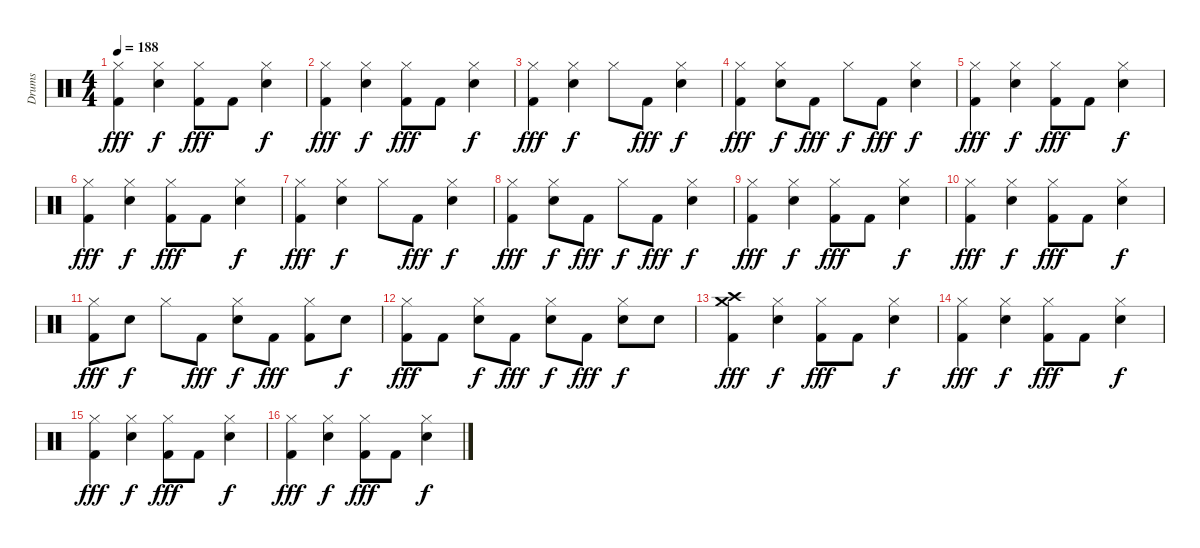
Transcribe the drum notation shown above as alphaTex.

\track ("Drums" "Drums") {instrument percussion}
\staff {score}
\articulation defaults
\ts (4 4)
\tempo 188
\clef neutral
\ks c
("Hi-Hat (closed)" "Kick (hit) 2").4{dy fff} ("Hi-Hat (closed)" "Electric Snare (hit)").4{dy f} ("Hi-Hat (closed)" "Kick (hit) 2").8{dy fff} "Kick (hit) 2".8 ("Hi-Hat (closed)" "Electric Snare (hit)").4{dy f} |
("Hi-Hat (closed)" "Kick (hit) 2").4{dy fff} ("Hi-Hat (closed)" "Electric Snare (hit)").4{dy f} ("Hi-Hat (closed)" "Kick (hit) 2").8{dy fff} "Kick (hit) 2".8 ("Hi-Hat (closed)" "Electric Snare (hit)").4{dy f} |
("Hi-Hat (closed)" "Kick (hit) 2").4{dy fff} ("Hi-Hat (closed)" "Electric Snare (hit)").4{dy f} "Hi-Hat (closed)".8 "Kick (hit) 2".8{dy fff} ("Hi-Hat (closed)" "Electric Snare (hit)").4{dy f} |
("Hi-Hat (closed)" "Kick (hit) 2").4{dy fff} ("Hi-Hat (closed)" "Electric Snare (hit)").8{dy f} "Kick (hit) 2".8{dy fff} "Hi-Hat (closed)".8{dy f} "Kick (hit) 2".8{dy fff} ("Hi-Hat (closed)" "Electric Snare (hit)").4{dy f} |
("Hi-Hat (closed)" "Kick (hit) 2").4{dy fff} ("Hi-Hat (closed)" "Electric Snare (hit)").4{dy f} ("Hi-Hat (closed)" "Kick (hit) 2").8{dy fff} "Kick (hit) 2".8 ("Hi-Hat (closed)" "Electric Snare (hit)").4{dy f} |
("Hi-Hat (closed)" "Kick (hit) 2").4{dy fff} ("Hi-Hat (closed)" "Electric Snare (hit)").4{dy f} ("Hi-Hat (closed)" "Kick (hit) 2").8{dy fff} "Kick (hit) 2".8 ("Hi-Hat (closed)" "Electric Snare (hit)").4{dy f} |
("Hi-Hat (closed)" "Kick (hit) 2").4{dy fff} ("Hi-Hat (closed)" "Electric Snare (hit)").4{dy f} "Hi-Hat (closed)".8 "Kick (hit) 2".8{dy fff} ("Hi-Hat (closed)" "Electric Snare (hit)").4{dy f} |
("Hi-Hat (closed)" "Kick (hit) 2").4{dy fff} ("Hi-Hat (closed)" "Electric Snare (hit)").8{dy f} "Kick (hit) 2".8{dy fff} "Hi-Hat (closed)".8{dy f} "Kick (hit) 2".8{dy fff} ("Hi-Hat (closed)" "Electric Snare (hit)").4{dy f} |
("Hi-Hat (closed)" "Kick (hit) 2").4{dy fff} ("Hi-Hat (closed)" "Electric Snare (hit)").4{dy f} ("Hi-Hat (closed)" "Kick (hit) 2").8{dy fff} "Kick (hit) 2".8 ("Hi-Hat (closed)" "Electric Snare (hit)").4{dy f} |
("Hi-Hat (closed)" "Kick (hit) 2").4{dy fff} ("Hi-Hat (closed)" "Electric Snare (hit)").4{dy f} ("Hi-Hat (closed)" "Kick (hit) 2").8{dy fff} "Kick (hit) 2".8 ("Hi-Hat (closed)" "Electric Snare (hit)").4{dy f} |
("Hi-Hat (closed)" "Kick (hit) 2").8{dy fff} "Electric Snare (hit)".8{dy f} "Hi-Hat (closed)".8 "Kick (hit) 2".8{dy fff} ("Hi-Hat (closed)" "Electric Snare (hit)").8{dy f} "Kick (hit) 2".8{dy fff} ("Hi-Hat (closed)" "Kick (hit) 2").8 "Electric Snare (hit)".8{dy f} |
("Hi-Hat (closed)" "Kick (hit) 2").8{dy fff} "Kick (hit) 2".8 ("Hi-Hat (closed)" "Electric Snare (hit)").8{dy f} "Kick (hit) 2".8{dy fff} ("Hi-Hat (closed)" "Electric Snare (hit)").8{dy f} "Kick (hit) 2".8{dy fff} ("Hi-Hat (closed)" "Electric Snare (hit)").8{dy f} "Electric Snare (hit)".8 |
("Crash medium (hit)" "Crash high (hit)" "Kick (hit) 2").4{dy fff} ("Hi-Hat (closed)" "Electric Snare (hit)").4{dy f} ("Hi-Hat (closed)" "Kick (hit) 2").8{dy fff} "Kick (hit) 2".8 ("Hi-Hat (closed)" "Electric Snare (hit)").4{dy f} |
("Hi-Hat (closed)" "Kick (hit) 2").4{dy fff} ("Hi-Hat (closed)" "Electric Snare (hit)").4{dy f} ("Hi-Hat (closed)" "Kick (hit) 2").8{dy fff} "Kick (hit) 2".8 ("Hi-Hat (closed)" "Electric Snare (hit)").4{dy f} |
("Hi-Hat (closed)" "Kick (hit) 2").4{dy fff} ("Hi-Hat (closed)" "Electric Snare (hit)").4{dy f} ("Hi-Hat (closed)" "Kick (hit) 2").8{dy fff} "Kick (hit) 2".8 ("Hi-Hat (closed)" "Electric Snare (hit)").4{dy f} |
("Hi-Hat (closed)" "Kick (hit) 2").4{dy fff} ("Hi-Hat (closed)" "Electric Snare (hit)").4{dy f} ("Hi-Hat (closed)" "Kick (hit) 2").8{dy fff} "Kick (hit) 2".8 ("Hi-Hat (closed)" "Electric Snare (hit)").4{dy f}
